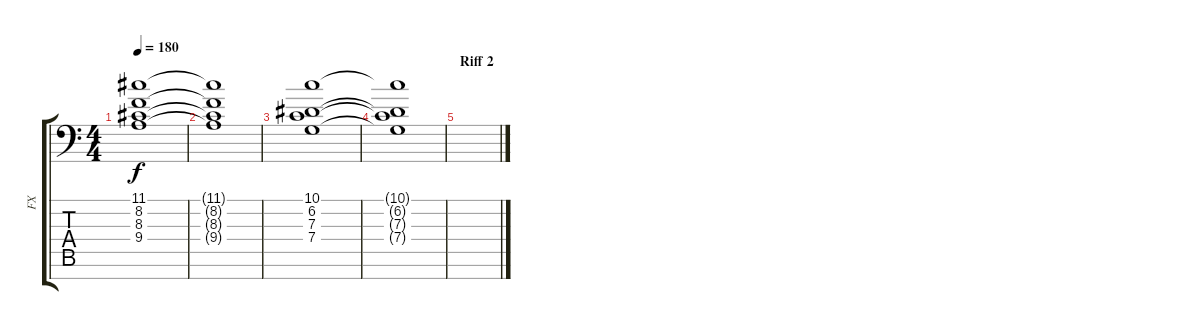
\track ("FX" "FX") {instrument pad2warm}
\staff {score tabs}
\tuning (D4 A3 F3 C3 G2 D2 A1) {hide}
\ts (4 4)
\tempo 180
\clef f4
\ks c
(11.1 8.2 8.3 9.4).1{dy f} |
(11.1{t} 8.2{t} 8.3{t} 9.4{t}).1 |
(10.1 6.2 7.3 7.4).1 |
(10.1{t} 6.2{t} 7.3{t} 7.4{t}).1 |
\section ("" "Riff 2")
